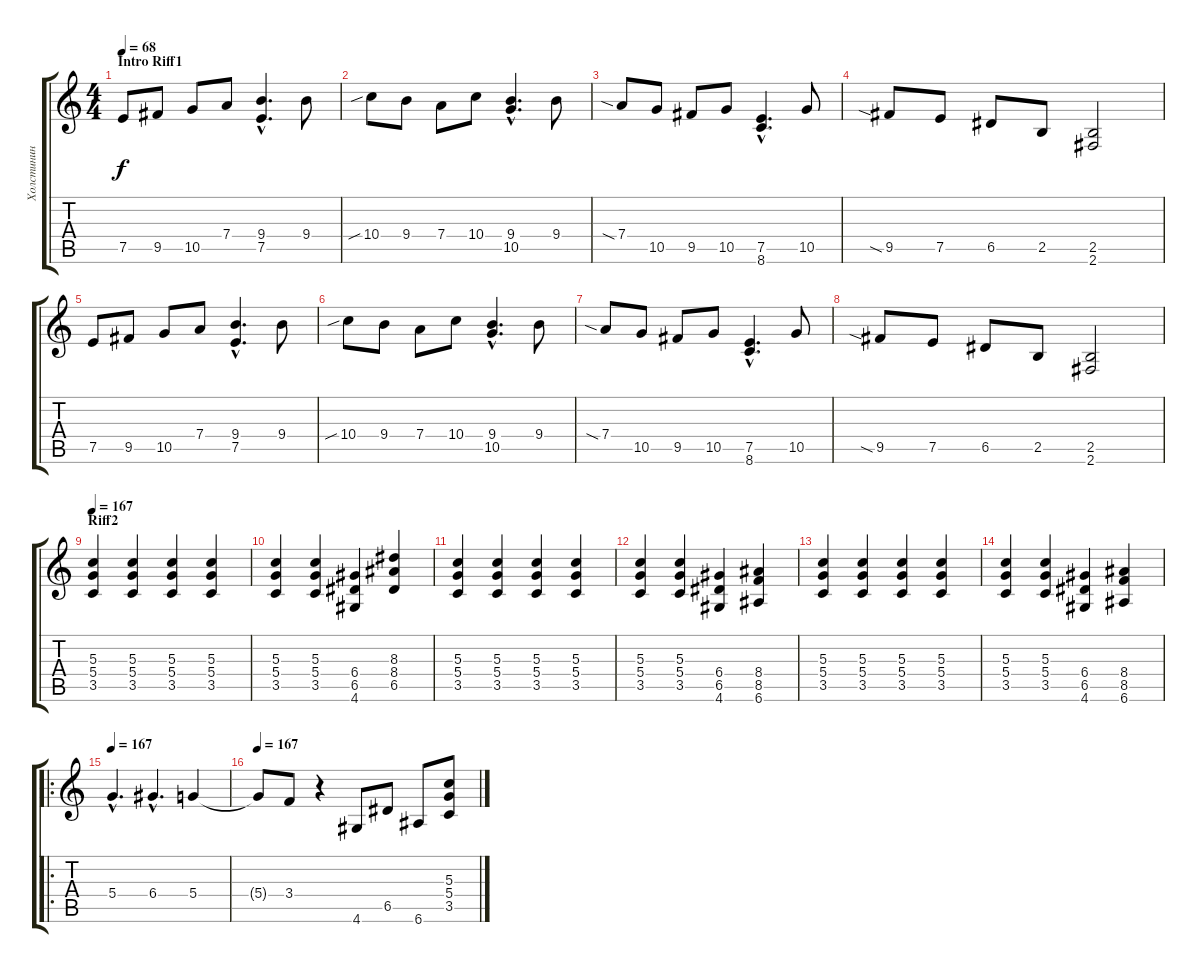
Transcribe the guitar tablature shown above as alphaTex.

\track ("Холстинин" "Холстинин") {instrument distortionguitar}
\staff {score tabs}
\tuning (E4 B3 G3 D3 A2 E2) {hide}
\ts (4 4)
\section ("" "Intro Riff1")
\tempo 68
\clef g2
\ks c
7.5.8{dy f instrument distortionguitar} 9.5.8 10.5.8 7.4.8 (9.4{hac} 7.5{hac}).4{d} 9.4.8 |
10.4{sib}.8 9.4.8 7.4.8 10.4.8 (9.4{hac} 10.5{hac}).4{d} 9.4.8 |
7.4{sia}.8 10.5.8 9.5.8 10.5.8 (7.5{hac} 8.6{hac}).4{d} 10.5.8 |
9.5{sia}.8 7.5.8 6.5.8 2.5.8 (2.5 2.6).2 |
7.5.8 9.5.8 10.5.8 7.4.8 (9.4{hac} 7.5{hac}).4{d} 9.4.8 |
10.4{sib}.8 9.4.8 7.4.8 10.4.8 (9.4{hac} 10.5{hac}).4{d} 9.4.8 |
7.4{sia}.8 10.5.8 9.5.8 10.5.8 (7.5{hac} 8.6{hac}).4{d} 10.5.8 |
9.5{sia}.8 7.5.8 6.5.8 2.5.8 (2.5 2.6).2 |
\section ("" "Riff2")
\tempo 167
(5.3 5.4 3.5).4 (5.3 5.4 3.5).4 (5.3 5.4 3.5).4 (5.3 5.4 3.5).4 |
(5.3 5.4 3.5).4 (5.3 5.4 3.5).4 (6.4 6.5 4.6).4 (8.3 8.4 6.5).4 |
(5.3 5.4 3.5).4 (5.3 5.4 3.5).4 (5.3 5.4 3.5).4 (5.3 5.4 3.5).4 |
(5.3 5.4 3.5).4 (5.3 5.4 3.5).4 (6.4 6.5 4.6).4 (8.4 8.5 6.6).4 |
(5.3 5.4 3.5).4 (5.3 5.4 3.5).4 (5.3 5.4 3.5).4 (5.3 5.4 3.5).4 |
(5.3 5.4 3.5).4 (5.3 5.4 3.5).4 (6.4 6.5 4.6).4 (8.4 8.5 6.6).4 |
\ro
\tempo 167
5.4{hac}.4{d} 6.4{hac}.4{d} 5.4.4 |
\tempo 167
5.4{t}.8 3.4.8 r.4 4.6.8 6.5.8 6.6.8 (5.3 5.4 3.5).8
